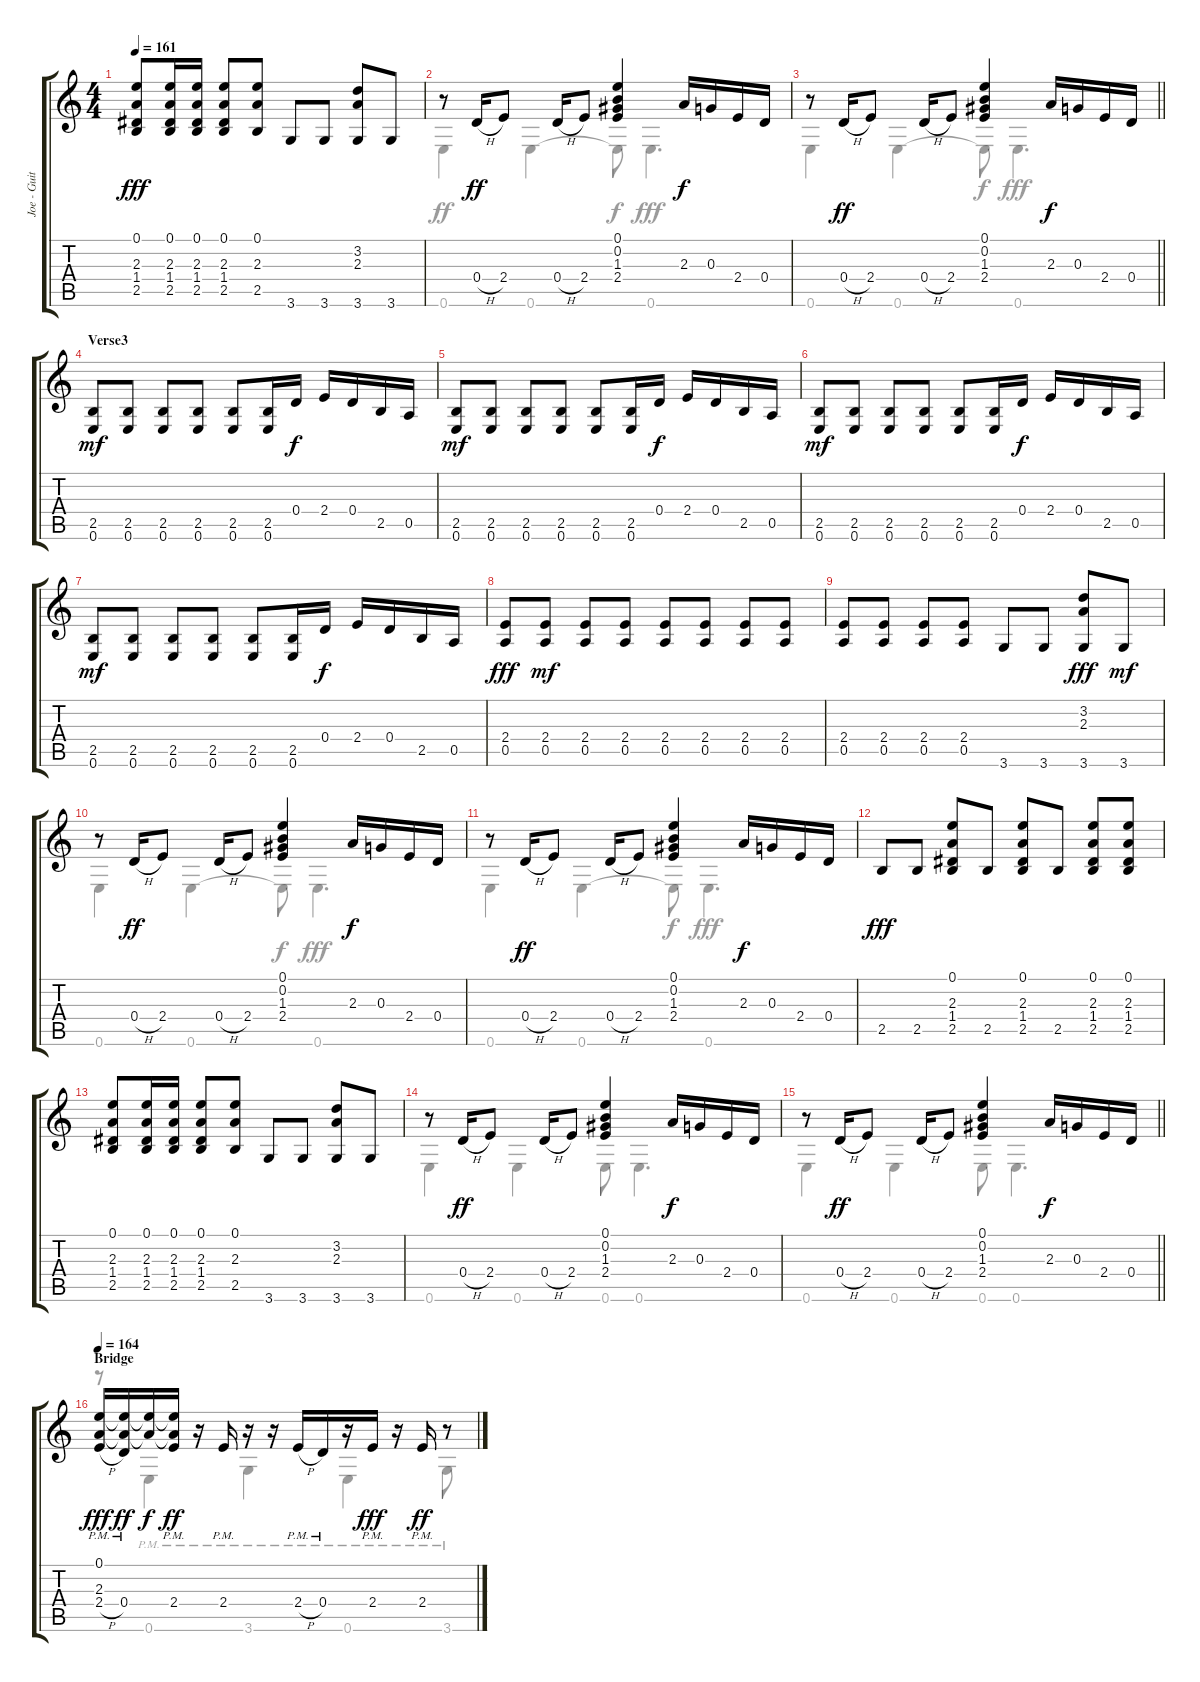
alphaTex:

\track ("Joe - Guitar" "Joe - Guit") {instrument acousticguitarsteel}
\staff {score tabs}
\tuning (E4 B3 G3 D3 A2 E2) {hide}
\voice
\ts (4 4)
\tempo 161
\clef g2
\ks c
(0.1 2.3 1.4 2.5).8{dy fff} (0.1 2.3 1.4 2.5).16 (0.1 2.3 1.4 2.5).16 (0.1 2.3 1.4 2.5).8 (0.1 2.3 2.5).8 3.6.8 3.6.8 (3.2 2.3 3.6).8 3.6.8 |
r.8 0.4{h}.16{dy ff} 2.4.8 0.4{h}.16 2.4.8 (0.1 0.2 1.3 2.4).4 2.3.16{dy f} 0.3.16 2.4.16 0.4.16 |
\barLineRight lightlight
r.8 0.4{h}.16{dy ff} 2.4.8 0.4{h}.16 2.4.8 (0.1 0.2 1.3 2.4).4 2.3.16{dy f} 0.3.16 2.4.16 0.4.16 |
\section ("" "Verse3")
(2.5 0.6).8{dy mf} (2.5 0.6).8 (2.5 0.6).8 (2.5 0.6).8 (2.5 0.6).8 (2.5 0.6).16 0.4.16{dy f} 2.4.16 0.4.16 2.5.16 0.5.16 |
(2.5 0.6).8{dy mf} (2.5 0.6).8 (2.5 0.6).8 (2.5 0.6).8 (2.5 0.6).8 (2.5 0.6).16 0.4.16{dy f} 2.4.16 0.4.16 2.5.16 0.5.16 |
(2.5 0.6).8{dy mf} (2.5 0.6).8 (2.5 0.6).8 (2.5 0.6).8 (2.5 0.6).8 (2.5 0.6).16 0.4.16{dy f} 2.4.16 0.4.16 2.5.16 0.5.16 |
(2.5 0.6).8{dy mf} (2.5 0.6).8 (2.5 0.6).8 (2.5 0.6).8 (2.5 0.6).8 (2.5 0.6).16 0.4.16{dy f} 2.4.16 0.4.16 2.5.16 0.5.16 |
(2.4 0.5).8{dy fff} (2.4 0.5).8{dy mf} (2.4 0.5).8 (2.4 0.5).8 (2.4 0.5).8 (2.4 0.5).8 (2.4 0.5).8 (2.4 0.5).8 |
(2.4 0.5).8 (2.4 0.5).8 (2.4 0.5).8 (2.4 0.5).8 3.6.8 3.6.8 (3.2 2.3 3.6).8{dy fff} 3.6.8{dy mf} |
r.8 0.4{h}.16{dy ff} 2.4.8 0.4{h}.16 2.4.8 (0.1 0.2 1.3 2.4).4 2.3.16{dy f} 0.3.16 2.4.16 0.4.16 |
r.8 0.4{h}.16{dy ff} 2.4.8 0.4{h}.16 2.4.8 (0.1 0.2 1.3 2.4).4 2.3.16{dy f} 0.3.16 2.4.16 0.4.16 |
2.5.8{dy fff} 2.5.8 (0.1 2.3 1.4 2.5).8 2.5.8 (0.1 2.3 1.4 2.5).8 2.5.8 (0.1 2.3 1.4 2.5).8 (0.1 2.3 1.4 2.5).8 |
(0.1 2.3 1.4 2.5).8 (0.1 2.3 1.4 2.5).16 (0.1 2.3 1.4 2.5).16 (0.1 2.3 1.4 2.5).8 (0.1 2.3 2.5).8 3.6.8 3.6.8 (3.2 2.3 3.6).8 3.6.8 |
r.8 0.4{h}.16{dy ff} 2.4.8 0.4{h}.16 2.4.8 (0.1 0.2 1.3 2.4).4 2.3.16{dy f} 0.3.16 2.4.16 0.4.16 |
\barLineRight lightlight
r.8 0.4{h}.16{dy ff} 2.4.8 0.4{h}.16 2.4.8 (0.1 0.2 1.3 2.4).4 2.3.16{dy f} 0.3.16 2.4.16 0.4.16 |
\section ("" "Bridge")
\tempo 164
(0.1{pm} 2.3{pm} 2.4{h pm}).16{dy fff} (0.1{t} 2.3{t} 0.4{pm}).16{dy ff} (0.1{t} 2.3{t}).16{dy f} (0.1{t} 2.3{t} 2.4{pm}).16{dy ff} r.16 2.4{pm}.16 r.16 r.16 2.4{h pm}.16 0.4{pm}.16 r.16 2.4{pm}.16{dy fff} r.16 2.4{pm}.16{dy ff} r.8
\voice
\clef g2
\ottava regular
\simile none
\ks c
|
0.6.4 0.6.4 0.6{t}.8{dy f} 0.6.4{d dy fff} |
\barLineRight lightlight
0.6.4 0.6.4 0.6{t}.8{dy f} 0.6.4{d dy fff} |
|
|
|
|
|
|
0.6.4 0.6.4 0.6{t}.8{dy f} 0.6.4{d dy fff} |
0.6.4 0.6.4 0.6{t}.8{dy f} 0.6.4{d dy fff} |
|
|
0.6.4 0.6.4 0.6.8 0.6.4{d} |
\barLineRight lightlight
0.6.4 0.6.4 0.6.8 0.6.4{d} |
r.8 0.6{pm}.4{dy f} 3.6{pm}.4 0.6{pm}.4 3.6{pm}.8
